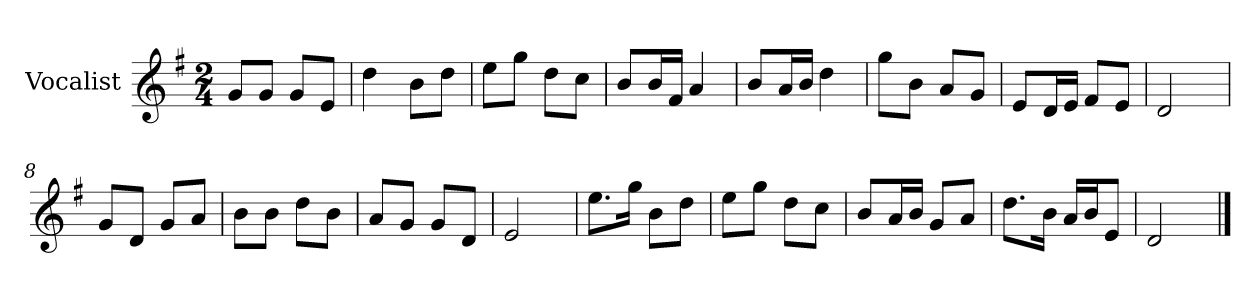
**kern
*part1
*staff1
*I"Vocalist
*k[f#]
*G:
*M2/4
=
8gL
8gJ
8gL
8eJ
=1
4dd
8bL
8ddJ
=2
8eeL
8ggJ
8ddL
8ccJ
=3
8bL
16bL
16f#JJ
4a
=4
8bL
16aL
16bJJ
4dd
=5
8ggL
8bJ
8aL
8gJ
=6
8eL
16dL
16eJJ
8f#L
8eJ
=7
2d
=8
8gL
8dJ
8gL
8aJ
=9
8bL
8bJ
8ddL
8bJ
=10
8aL
8gJ
8gL
8dJ
=11
2e
=12
8.eeL
16ggJk
8bL
8ddJ
=13
8eeL
8ggJ
8ddL
8ccJ
=14
8bL
16aL
16bJJ
8gL
8aJ
=15
8.ddL
16bJk
16aLL
16bJ
8eJ
=16
2d
==
*-
